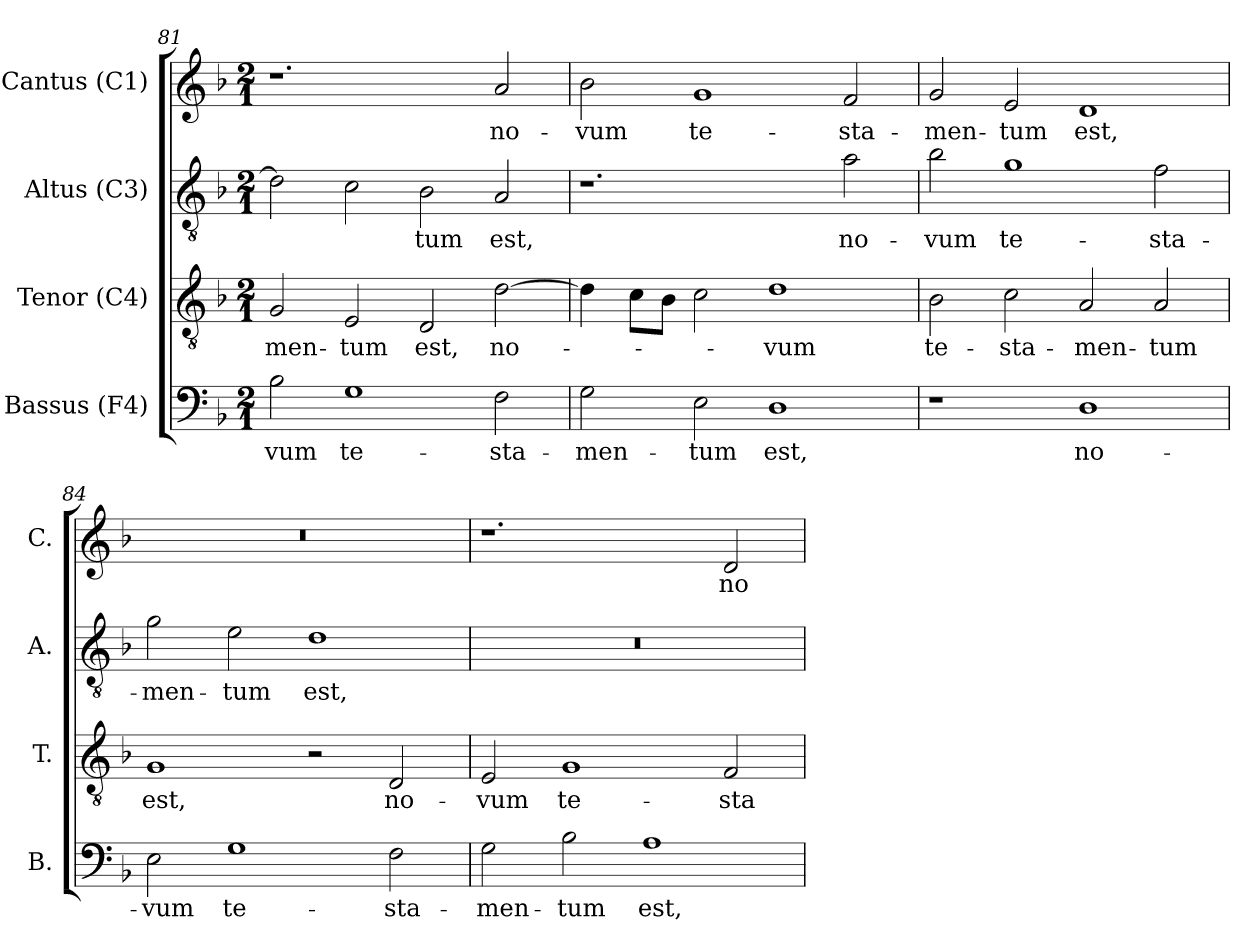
**kern	**text	**kern	**text	**kern	**text	**kern	**text
*part4	*part4	*part3	*part3	*part2	*part2	*part1	*part1
*staff4	*staff4	*staff3	*staff3	*staff2	*staff2	*staff1	*staff1
*I"Bassus (F4)	*	*I"Tenor (C4)	*	*I"Altus (C3)	*	*I"Cantus (C1)	*
*I'B.	*	*I'T.	*	*I'A.	*	*I'C.	*
*clefF4	*	*clefGv2	*	*clefGv2	*	*clefG2	*
*	*	*ITrd7c12	*	*ITrd7c12	*	*	*
*k[b-]	*	*k[b-]	*	*k[b-]	*	*k[b-]	*
*F:	*	*F:	*	*F:	*	*F:	*
*M2/1	*	*M2/1	*	*M2/1	*	*M2/1	*
=81	=81	=81	=81	=81	=81	=81	=81
!	!LO:LY:b:color=#000000	!	!	!	!	!	!
!	!	!	!LO:LY:b:color=#000000	!	!	!	!
2B-i\	-vum	2GGi/	-men-	2Di\]	.	1.r	.
!	!LO:LY:b:color=#000000	!	!	!	!	!	!
!	!	!	!LO:LY:b:color=#000000	!	!	!	!
1Gi	te-	2EEi/	-tum	2Ci\	.	.	.
!	!	!	!LO:LY:b:color=#000000	!	!	!	!
!	!	!	!	!	!LO:LY:b:color=#000000	!	!
.	.	2DDi/	est,	2BB-i\	-tum	.	.
!	!LO:LY:b:color=#000000	!	!	!	!	!	!
!	!	!	!LO:LY:b:color=#000000	!	!	!	!
!	!	!	!	!	!LO:LY:b:color=#000000	!	!
!	!	!	!	!	!	!	!LO:LY:b:color=#000000
2Fi\	-sta-	[2Di\	no-	2AAi/	est,	2ai/	no-
=82	=82	=82	=82	=82	=82	=82	=82
!	!LO:LY:b:color=#000000	!	!	!	!	!	!
!	!	!	!	!	!	!	!LO:LY:b:color=#000000
2Gi\	-men-	4Di\]	.	1.r	.	2b-i\	-vum
.	.	8Ci\L	.	.	.	.	.
.	.	8BB-i\J	.	.	.	.	.
!	!LO:LY:b:color=#000000	!	!	!	!	!	!
!	!	!	!	!	!	!	!LO:LY:b:color=#000000
2Ei\	-tum	2Ci\	.	.	.	1gi	te-
!	!LO:LY:b:color=#000000	!	!	!	!	!	!
!	!	!	!LO:LY:b:color=#000000	!	!	!	!
1Di	est,	1Di	-vum	.	.	.	.
!	!	!	!	!	!LO:LY:b:color=#000000	!	!
!	!	!	!	!	!	!	!LO:LY:b:color=#000000
.	.	.	.	2Ai\	no-	2fi/	-sta-
=83	=83	=83	=83	=83	=83	=83	=83
!	!	!	!LO:LY:b:color=#000000	!	!	!	!
!	!	!	!	!	!LO:LY:b:color=#000000	!	!
!	!	!	!	!	!	!	!LO:LY:b:color=#000000
1r	.	2BB-i\	te-	2B-i\	-vum	2gi/	-men-
!	!	!	!LO:LY:b:color=#000000	!	!	!	!
!	!	!	!	!	!LO:LY:b:color=#000000	!	!
!	!	!	!	!	!	!	!LO:LY:b:color=#000000
.	.	2Ci\	-sta-	1Gi	te-	2ei/	-tum
!	!LO:LY:b:color=#000000	!	!	!	!	!	!
!	!	!	!LO:LY:b:color=#000000	!	!	!	!
!	!	!	!	!	!	!	!LO:LY:b:color=#000000
1Di	no-	2AAi/	-men-	.	.	1di	est,
!	!	!	!LO:LY:b:color=#000000	!	!	!	!
!	!	!	!	!	!LO:LY:b:color=#000000	!	!
.	.	2AAi/	-tum	2Fi\	-sta-	.	.
!!LO:LB:g=z
=84	=84	=84	=84	=84	=84	=84	=84
!	!LO:LY:b:color=#000000	!	!	!	!	!	!
!	!	!	!LO:LY:b:color=#000000	!	!	!	!
!	!	!	!	!	!LO:LY:b:color=#000000	!LO:N:vis=1	!
2Ei\	-vum	1GGi	est,	2Gi\	-men-	0r	.
!	!LO:LY:b:color=#000000	!	!	!	!	!	!
!	!	!	!	!	!LO:LY:b:color=#000000	!	!
1Gi	te-	.	.	2Ei\	-tum	.	.
!	!	!	!	!	!LO:LY:b:color=#000000	!	!
.	.	2r	.	1Di	est,	.	.
!	!LO:LY:b:color=#000000	!	!	!	!	!	!
!	!	!	!LO:LY:b:color=#000000	!	!	!	!
2Fi\	-sta-	2DDi/	no-	.	.	.	.
=85	=85	=85	=85	=85	=85	=85	=85
!	!LO:LY:b:color=#000000	!	!	!	!	!	!
!	!	!	!LO:LY:b:color=#000000	!LO:N:vis=1	!	!	!
2Gi\	-men-	2EEi/	-vum	0r	.	1.r	.
!	!LO:LY:b:color=#000000	!	!	!	!	!	!
!	!	!	!LO:LY:b:color=#000000	!	!	!	!
2B-i\	-tum	1GGi	te-	.	.	.	.
!	!LO:LY:b:color=#000000	!	!	!	!	!	!
1Ai	est,	.	.	.	.	.	.
!	!	!	!LO:LY:b:color=#000000	!	!	!	!
!	!	!	!	!	!	!	!LO:LY:b:color=#000000
.	.	2FFi/	-sta-	.	.	2di/	no-
=	=	=	=	=	=	=	=
*-	*-	*-	*-	*-	*-	*-	*-
